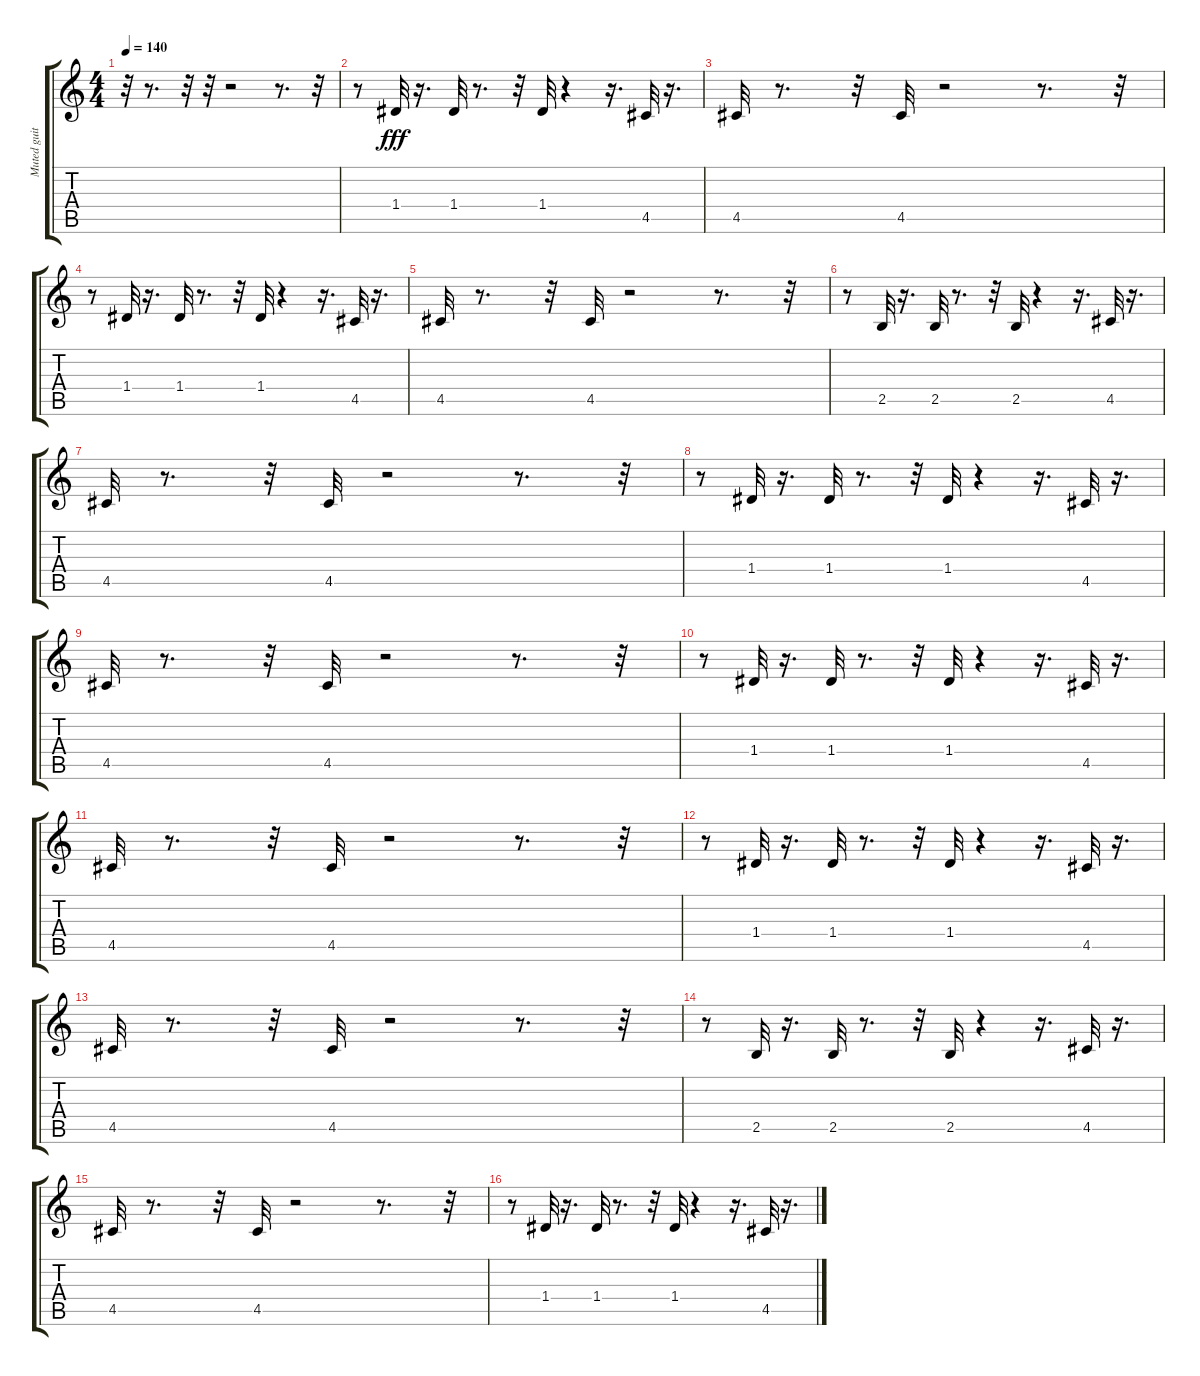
\track ("Muted guitar" "Muted guit") {instrument electricguitarmuted}
\staff {score tabs}
\tuning (E4 B3 G3 D3 A2 E2) {hide}
\ts (4 4)
\tempo 140
\clef g2
\ks c
r.32{dy fff instrument electricguitarmuted} r.8{d} r.32 r.32 r.2 r.8{d} r.32 |
r.8 1.4.32 r.16{d} 1.4.32 r.8{d} r.32 1.4.32 r.4 r.16{d} 4.5.32 r.16{d} |
4.5.32 r.8{d} r.32 4.5.32 r.2 r.8{d} r.32 |
r.8 1.4.32 r.16{d} 1.4.32 r.8{d} r.32 1.4.32 r.4 r.16{d} 4.5.32 r.16{d} |
4.5.32 r.8{d} r.32 4.5.32 r.2 r.8{d} r.32 |
r.8 2.5.32 r.16{d} 2.5.32 r.8{d} r.32 2.5.32 r.4 r.16{d} 4.5.32 r.16{d} |
4.5.32 r.8{d} r.32 4.5.32 r.2 r.8{d} r.32 |
r.8 1.4.32 r.16{d} 1.4.32 r.8{d} r.32 1.4.32 r.4 r.16{d} 4.5.32 r.16{d} |
4.5.32 r.8{d} r.32 4.5.32 r.2 r.8{d} r.32 |
r.8 1.4.32 r.16{d} 1.4.32 r.8{d} r.32 1.4.32 r.4 r.16{d} 4.5.32 r.16{d} |
4.5.32 r.8{d} r.32 4.5.32 r.2 r.8{d} r.32 |
r.8 1.4.32 r.16{d} 1.4.32 r.8{d} r.32 1.4.32 r.4 r.16{d} 4.5.32 r.16{d} |
4.5.32 r.8{d} r.32 4.5.32 r.2 r.8{d} r.32 |
r.8 2.5.32 r.16{d} 2.5.32 r.8{d} r.32 2.5.32 r.4 r.16{d} 4.5.32 r.16{d} |
4.5.32 r.8{d} r.32 4.5.32 r.2 r.8{d} r.32 |
r.8 1.4.32 r.16{d} 1.4.32 r.8{d} r.32 1.4.32 r.4 r.16{d} 4.5.32 r.16{d}
